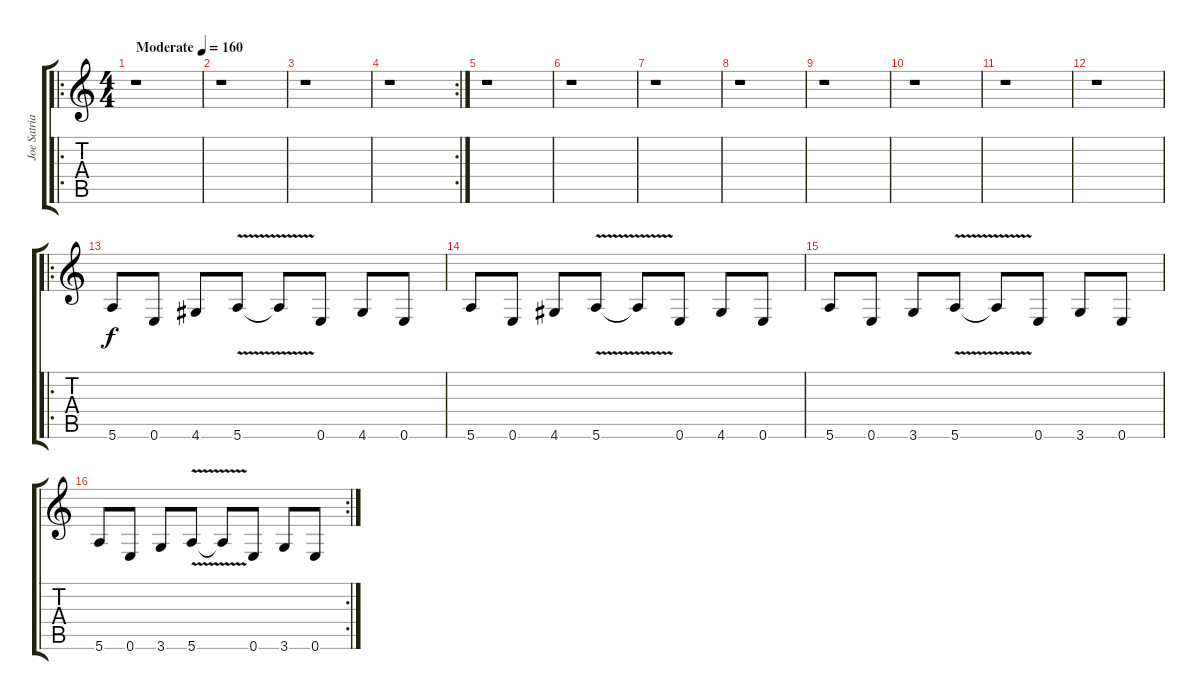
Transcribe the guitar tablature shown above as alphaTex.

\track ("Joe Satriani rythmique" "Joe Satria") {instrument electricguitarmuted}
\staff {score tabs}
\tuning (E4 B3 G3 D3 A2 E2) {hide}
\ro
\ts (4 4)
\tempo (160 "Moderate")
\clef g2
\ks c
r.1{dy f instrument electricguitarmuted} |
r.1 |
r.1 |
\rc 2
r.1 |
r.1 |
r.1 |
r.1 |
r.1 |
r.1 |
r.1 |
r.1 |
r.1 |
\ro
5.6.8 0.6.8 4.6.8 5.6{v}.8 5.6{t}.8 0.6.8 4.6.8 0.6.8 |
5.6.8 0.6.8 4.6.8 5.6{v}.8 5.6{t}.8 0.6.8 4.6.8 0.6.8 |
5.6.8 0.6.8 3.6.8 5.6{v}.8 5.6{t}.8 0.6.8 3.6.8 0.6.8 |
\rc 2
5.6.8 0.6.8 3.6.8 5.6{v}.8 5.6{t}.8 0.6.8 3.6.8 0.6.8
